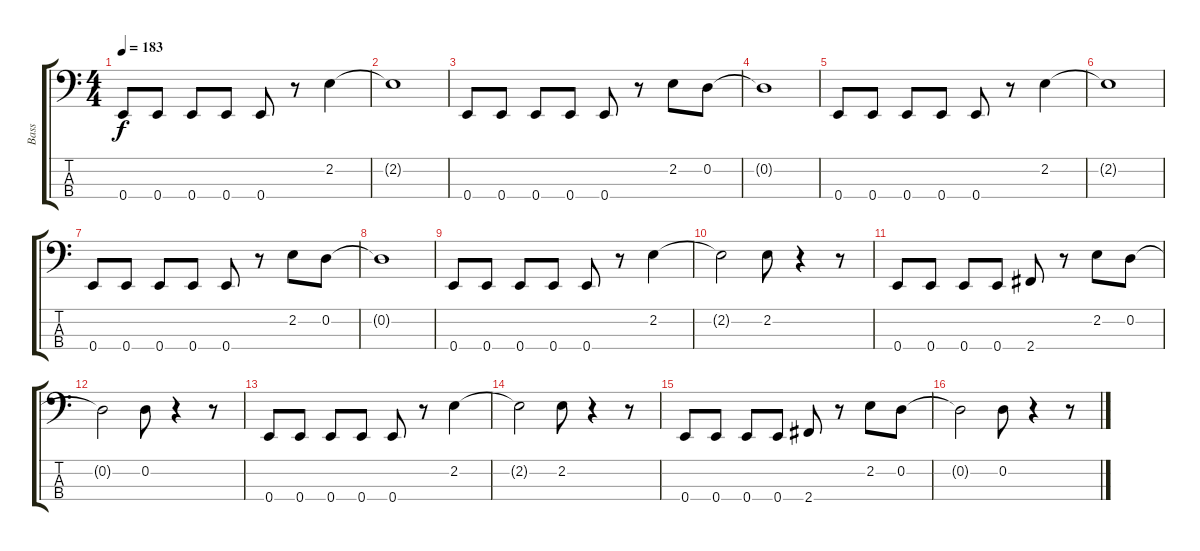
\track ("Bass" "Bass") {instrument electricbasspick}
\staff {score tabs}
\tuning (G2 D2 A1 E1) {hide}
\ts (4 4)
\tempo 183
\clef f4
\ks c
0.4.8{dy f} 0.4.8 0.4.8 0.4.8 0.4.8 r.8 2.2.4 |
2.2{t}.1 |
0.4.8 0.4.8 0.4.8 0.4.8 0.4.8 r.8 2.2.8 0.2.8 |
0.2{t}.1 |
0.4.8 0.4.8 0.4.8 0.4.8 0.4.8 r.8 2.2.4 |
2.2{t}.1 |
0.4.8 0.4.8 0.4.8 0.4.8 0.4.8 r.8 2.2.8 0.2.8 |
0.2{t}.1 |
0.4.8 0.4.8 0.4.8 0.4.8 0.4.8 r.8 2.2.4 |
2.2{t}.2 2.2.8 r.4 r.8 |
0.4.8 0.4.8 0.4.8 0.4.8 2.4.8 r.8 2.2.8 0.2.8 |
0.2{t}.2 0.2.8 r.4 r.8 |
0.4.8 0.4.8 0.4.8 0.4.8 0.4.8 r.8 2.2.4 |
2.2{t}.2 2.2.8 r.4 r.8 |
0.4.8 0.4.8 0.4.8 0.4.8 2.4.8 r.8 2.2.8 0.2.8 |
0.2{t}.2 0.2.8 r.4 r.8
